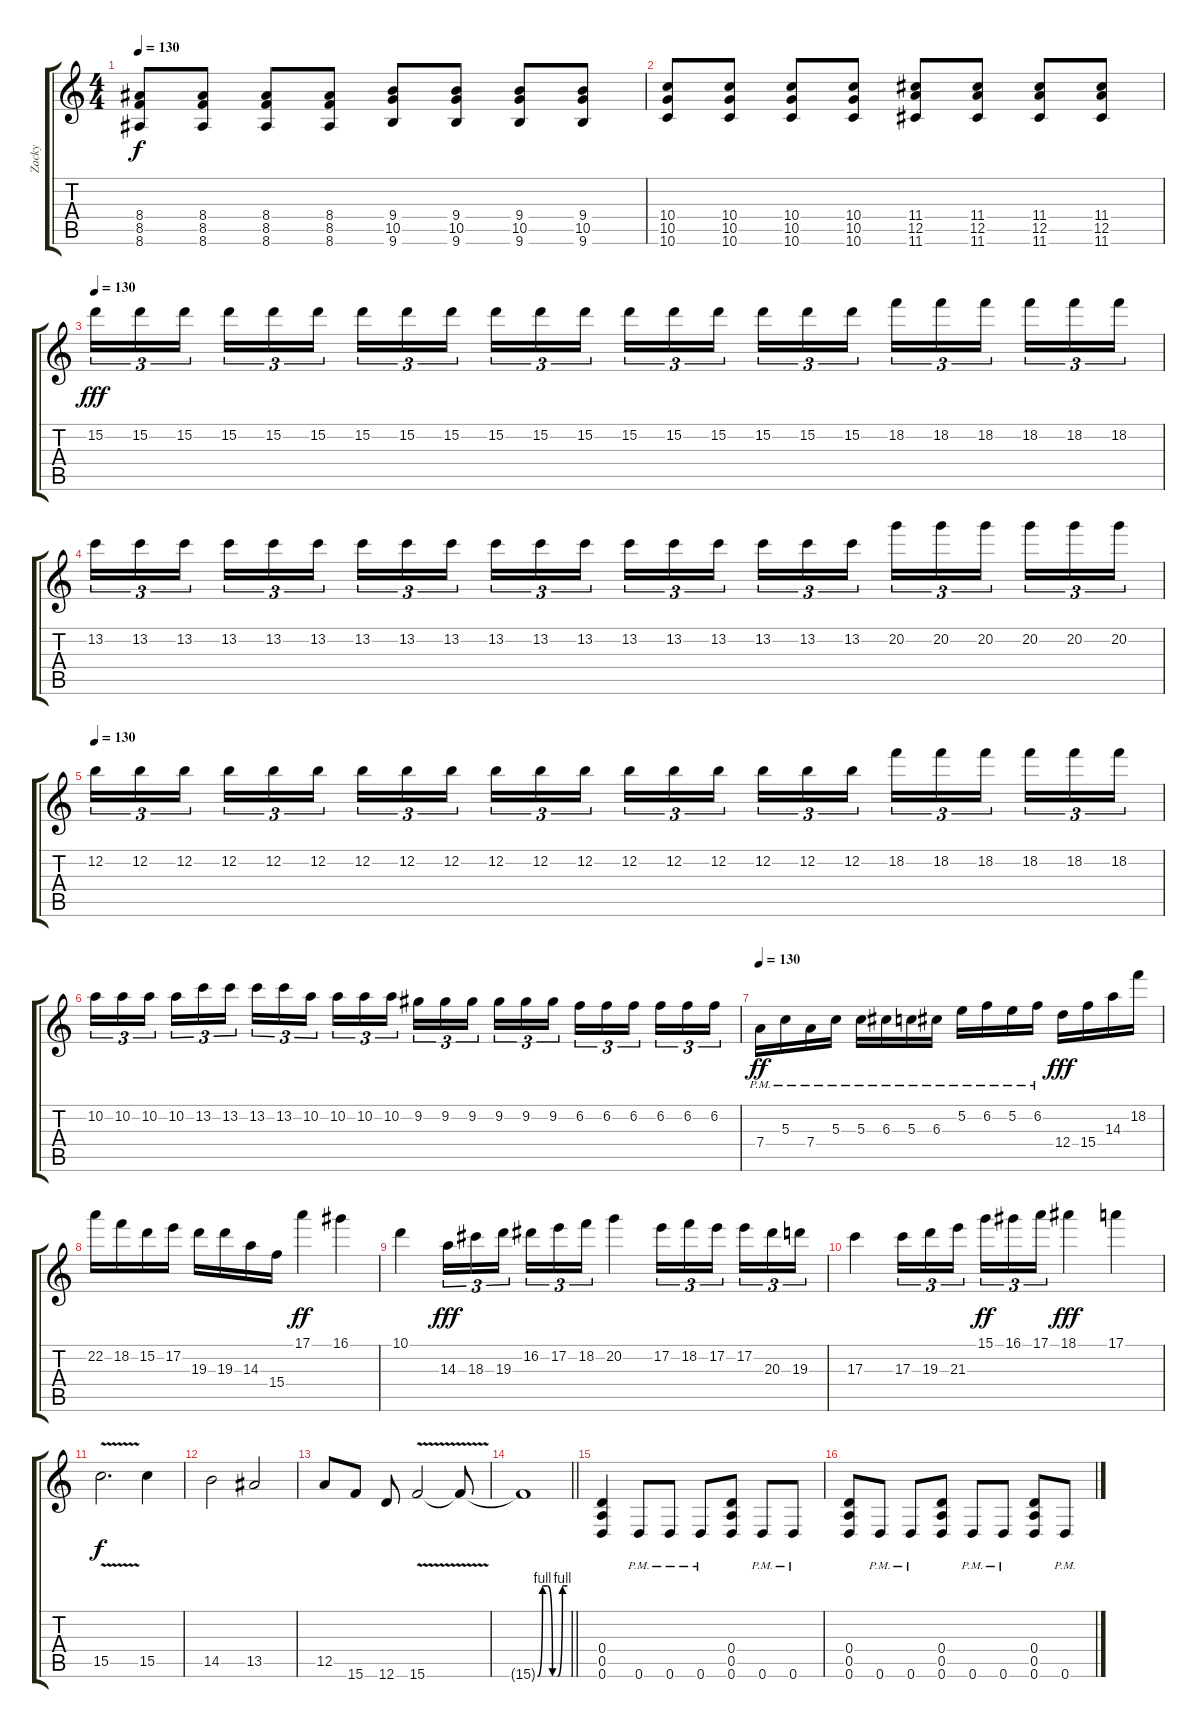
\track ("Zacky" "Zacky") {instrument distortionguitar}
\staff {score tabs}
\tuning (E4 B3 G3 D3 A2 D2) {hide}
\ts (4 4)
\tempo 130
\clef g2
\ks c
(8.4 8.5 8.6).8{dy f} (8.4 8.5 8.6).8 (8.4 8.5 8.6).8 (8.4 8.5 8.6).8 (9.4 10.5 9.6).8 (9.4 10.5 9.6).8 (9.4 10.5 9.6).8 (9.4 10.5 9.6).8 |
(10.4 10.5 10.6).8 (10.4 10.5 10.6).8 (10.4 10.5 10.6).8 (10.4 10.5 10.6).8 (11.4 12.5 11.6).8 (11.4 12.5 11.6).8 (11.4 12.5 11.6).8 (11.4 12.5 11.6).8 |
\tempo 130
15.2.16{tu (3 2) dy fff} 15.2.16{tu (3 2)} 15.2.16{tu (3 2) beam splitsecondary} 15.2.16{tu (3 2)} 15.2.16{tu (3 2)} 15.2.16{tu (3 2)} 15.2.16{tu (3 2)} 15.2.16{tu (3 2)} 15.2.16{tu (3 2) beam splitsecondary} 15.2.16{tu (3 2)} 15.2.16{tu (3 2)} 15.2.16{tu (3 2)} 15.2.16{tu (3 2)} 15.2.16{tu (3 2)} 15.2.16{tu (3 2) beam splitsecondary} 15.2.16{tu (3 2)} 15.2.16{tu (3 2)} 15.2.16{tu (3 2)} 18.2.16{tu (3 2)} 18.2.16{tu (3 2)} 18.2.16{tu (3 2) beam splitsecondary} 18.2.16{tu (3 2)} 18.2.16{tu (3 2)} 18.2.16{tu (3 2)} |
13.2.16{tu (3 2)} 13.2.16{tu (3 2)} 13.2.16{tu (3 2) beam splitsecondary} 13.2.16{tu (3 2)} 13.2.16{tu (3 2)} 13.2.16{tu (3 2)} 13.2.16{tu (3 2)} 13.2.16{tu (3 2)} 13.2.16{tu (3 2) beam splitsecondary} 13.2.16{tu (3 2)} 13.2.16{tu (3 2)} 13.2.16{tu (3 2)} 13.2.16{tu (3 2)} 13.2.16{tu (3 2)} 13.2.16{tu (3 2) beam splitsecondary} 13.2.16{tu (3 2)} 13.2.16{tu (3 2)} 13.2.16{tu (3 2)} 20.2.16{tu (3 2)} 20.2.16{tu (3 2)} 20.2.16{tu (3 2) beam splitsecondary} 20.2.16{tu (3 2)} 20.2.16{tu (3 2)} 20.2.16{tu (3 2)} |
\tempo 130
12.2.16{tu (3 2)} 12.2.16{tu (3 2)} 12.2.16{tu (3 2) beam splitsecondary} 12.2.16{tu (3 2)} 12.2.16{tu (3 2)} 12.2.16{tu (3 2)} 12.2.16{tu (3 2)} 12.2.16{tu (3 2)} 12.2.16{tu (3 2) beam splitsecondary} 12.2.16{tu (3 2)} 12.2.16{tu (3 2)} 12.2.16{tu (3 2)} 12.2.16{tu (3 2)} 12.2.16{tu (3 2)} 12.2.16{tu (3 2) beam splitsecondary} 12.2.16{tu (3 2)} 12.2.16{tu (3 2)} 12.2.16{tu (3 2)} 18.2.16{tu (3 2)} 18.2.16{tu (3 2)} 18.2.16{tu (3 2) beam splitsecondary} 18.2.16{tu (3 2)} 18.2.16{tu (3 2)} 18.2.16{tu (3 2)} |
10.2.16{tu (3 2)} 10.2.16{tu (3 2)} 10.2.16{tu (3 2) beam splitsecondary} 10.2.16{tu (3 2)} 13.2.16{tu (3 2)} 13.2.16{tu (3 2)} 13.2.16{tu (3 2)} 13.2.16{tu (3 2)} 10.2.16{tu (3 2) beam splitsecondary} 10.2.16{tu (3 2)} 10.2.16{tu (3 2)} 10.2.16{tu (3 2)} 9.2.16{tu (3 2)} 9.2.16{tu (3 2)} 9.2.16{tu (3 2) beam splitsecondary} 9.2.16{tu (3 2)} 9.2.16{tu (3 2)} 9.2.16{tu (3 2)} 6.2.16{tu (3 2)} 6.2.16{tu (3 2)} 6.2.16{tu (3 2) beam splitsecondary} 6.2.16{tu (3 2)} 6.2.16{tu (3 2)} 6.2.16{tu (3 2)} |
\tempo 130
7.4{pm}.16{dy ff} 5.3{pm}.16 7.4{pm}.16 5.3{pm}.16 5.3{pm}.16 6.3{pm}.16 5.3{pm}.16 6.3{pm}.16 5.2{pm}.16 6.2{pm}.16 5.2{pm}.16 6.2{pm}.16 12.4.16{dy fff} 15.4.16 14.3.16 18.2.16 |
22.2.16 18.2.16 15.2.16 17.2.16 19.3.16 19.3.16 14.3.16 15.4.16 17.1.4{dy ff} 16.1.4 |
10.1.4 14.3.16{tu (3 2) dy fff} 18.3.16{tu (3 2)} 19.3.16{tu (3 2) beam splitsecondary} 16.2.16{tu (3 2)} 17.2.16{tu (3 2)} 18.2.16{tu (3 2)} 20.2.4 17.2.16{tu (3 2)} 18.2.16{tu (3 2)} 17.2.16{tu (3 2) beam splitsecondary} 17.2.16{tu (3 2)} 20.3.16{tu (3 2)} 19.3.16{tu (3 2)} |
17.3.4 17.3.16{tu (3 2)} 19.3.16{tu (3 2)} 21.3.16{tu (3 2) beam splitsecondary} 15.1.16{tu (3 2) dy ff} 16.1.16{tu (3 2)} 17.1.16{tu (3 2)} 18.1.4{dy fff} 17.1.4 |
15.5{v}.2{d dy f} 15.5.4 |
14.5.2 13.5.2 |
12.5.8 15.6.8 12.6.8 15.6{v}.2 15.6{t}.8 |
\barLineRight lightlight
15.6{be (custom 0 0 10 4 20 4 30 0 40 0 50 4 60 4) t}.1 |
(0.4 0.5 0.6).4 0.6{pm}.8 0.6{pm}.8 0.6{pm}.8 (0.4 0.5 0.6).8 0.6{pm}.8 0.6{pm}.8 |
(0.4 0.5 0.6).8 0.6{pm}.8 0.6{pm}.8 (0.4 0.5 0.6).8 0.6{pm}.8 0.6{pm}.8 (0.4 0.5 0.6).8 0.6{pm}.8
